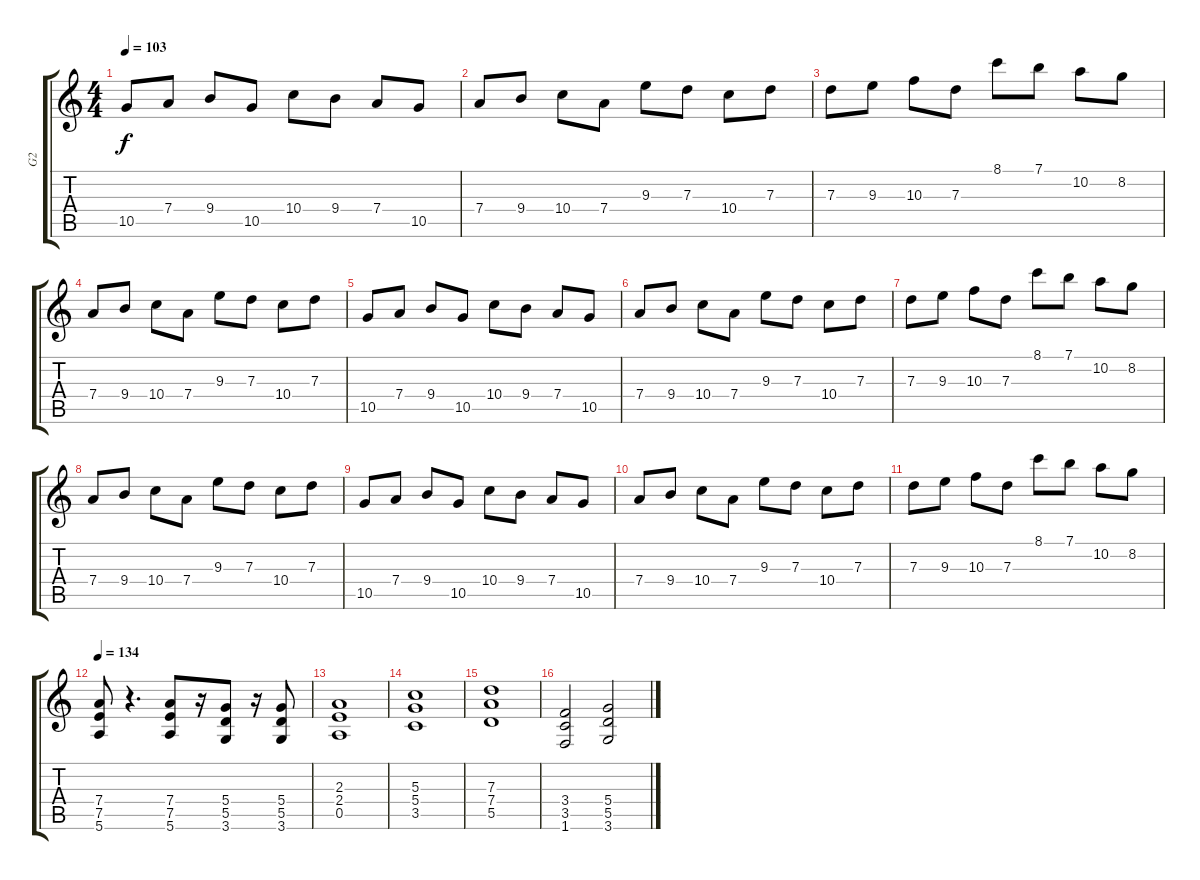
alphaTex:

\track ("G2" "G2") {instrument distortionguitar}
\staff {score tabs}
\tuning (E4 B3 G3 D3 A2 E2) {hide}
\ts (4 4)
\tempo 103
\clef g2
\ks c
10.5.8{dy f} 7.4.8 9.4.8 10.5.8 10.4.8 9.4.8 7.4.8 10.5.8 |
7.4.8 9.4.8 10.4.8 7.4.8 9.3.8 7.3.8 10.4.8 7.3.8 |
7.3.8 9.3.8 10.3.8 7.3.8 8.1.8 7.1.8 10.2.8 8.2.8 |
7.4.8 9.4.8 10.4.8 7.4.8 9.3.8 7.3.8 10.4.8 7.3.8 |
10.5.8 7.4.8 9.4.8 10.5.8 10.4.8 9.4.8 7.4.8 10.5.8 |
7.4.8 9.4.8 10.4.8 7.4.8 9.3.8 7.3.8 10.4.8 7.3.8 |
7.3.8 9.3.8 10.3.8 7.3.8 8.1.8 7.1.8 10.2.8 8.2.8 |
7.4.8 9.4.8 10.4.8 7.4.8 9.3.8 7.3.8 10.4.8 7.3.8 |
10.5.8 7.4.8 9.4.8 10.5.8 10.4.8 9.4.8 7.4.8 10.5.8 |
7.4.8 9.4.8 10.4.8 7.4.8 9.3.8 7.3.8 10.4.8 7.3.8 |
7.3.8 9.3.8 10.3.8 7.3.8 8.1.8 7.1.8 10.2.8 8.2.8 |
\tempo 134
(7.4 7.5 5.6).8 r.4{d} (7.4 7.5 5.6).8 r.16 (5.4 5.5 3.6).8 r.16 (5.4 5.5 3.6).8 |
(2.3 2.4 0.5).1 |
(5.3 5.4 3.5).1 |
(7.3 7.4 5.5).1 |
(3.4 3.5 1.6).2 (5.4 5.5 3.6).2
